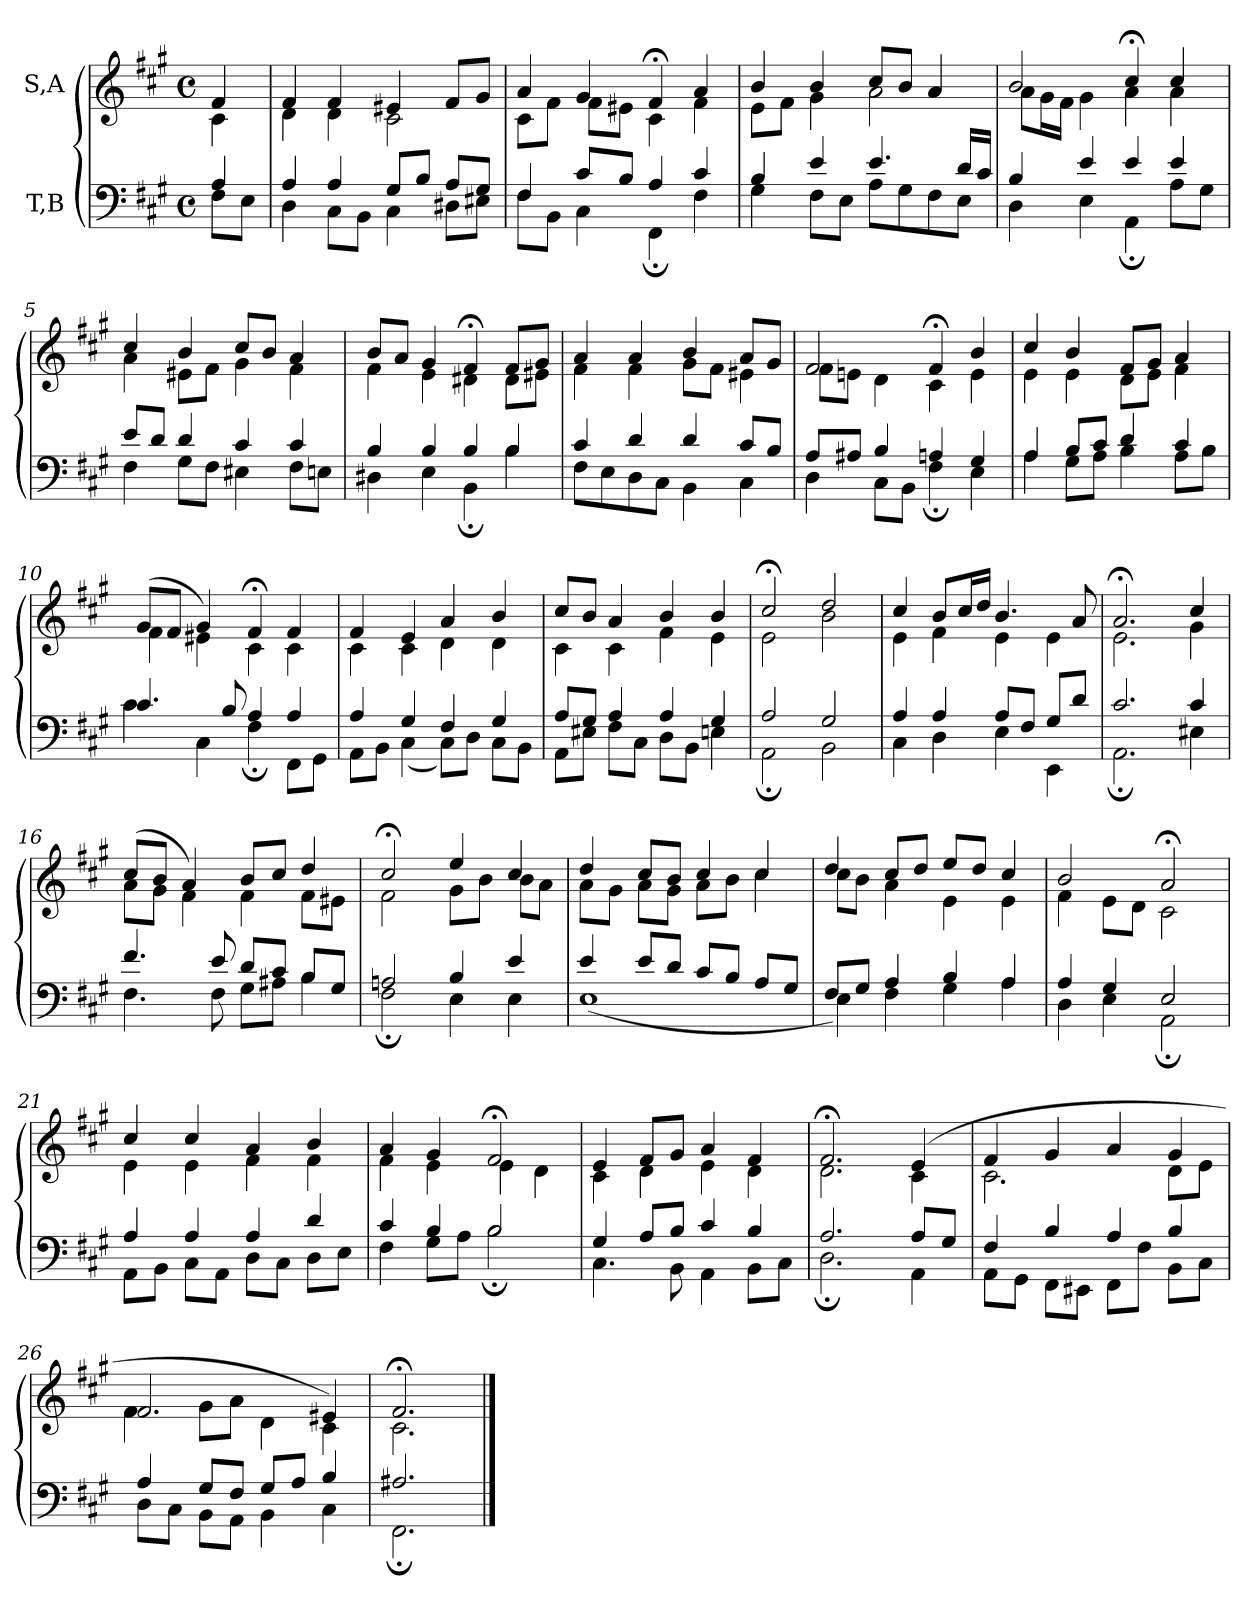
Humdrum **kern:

**kern	**kern
*part2	*part1
*staff2	*staff1
*I"T,B	*I"S,A
*clefF4	*clefG2
*k[f#c#g#]	*k[f#c#g#]
*M4/4	*M4/4
*met(c)	*met(c)
=	=
*^	*^
4A	8F#L	4f#	4c#
.	8EJ	.	.
=1	=1	=1	=1
4A	4D	4f#	4d
4A	8C#L	4f#	4d
.	8BBJ	.	.
8G#L	4C#	4e#X	2c#
8BJ	.	.	.
8AL	8D#XL	8f#L	.
8G#J	8E#XJ	8g#J	.
=2	=2	=2	=2
4F#	8F#L	4a	8c#L
.	8BBJ	.	8f#J
8c#L	4C#	4g#	8f#L
8BJ	.	.	8e#XJ
4A	4FF#;	4f#;<	4c#
4c#	4F#	4a	4f#
=3	=3	=3	=3
4B	4G#	4b	8eL
.	.	.	8f#J
4e	8F#L	4b	4g#
.	8EJ	.	.
4.e	8AL	8cc#L	2a
.	8G#	8bJ	.
.	8F#	4a	.
16dLL	8EJ	.	.
16c#JJ	.	.	.
=4	=4	=4	=4
4B	4D	2b	8aL
.	.	.	16g#L
.	.	.	16f#JJ
4e	4E	.	4g#
4e	4AA;	4cc#;<	4a
4e	8AL	4cc#	4a
.	8G#J	.	.
=5	=5	=5	=5
8eL	4F#	4cc#	4a
8dJ	.	.	.
4d	8G#L	4b	8e#XL
.	8F#J	.	8f#J
4c#	4E#X	8cc#L	4g#
.	.	8bJ	.
4c#	8F#L	4a	4f#
.	8EnJ	.	.
=6	=6	=6	=6
4B	4D#X	8bL	4f#
.	.	8aJ	.
4B	4E	4g#	4e
4B	4BB;	4f#;<	4d#X
4B	4B	8f#L	8d#L
.	.	8g#J	8e#XJ
=7	=7	=7	=7
4c#	8F#L	4a	4f#
.	8E	.	.
4d	8D	4a	4f#
.	8C#J	.	.
4d	4BB	4b	8g#L
.	.	.	8f#J
8c#L	4C#	8aL	4e#X
8BJ	.	8g#J	.
=8	=8	=8	=8
8AL	4D	2f#	8f#L
8A#XJ	.	.	8enJ
4B	8C#L	.	4d
.	8BBJ	.	.
4An	4F#;	4f#;<	4c#
4G#	4E	4b	4e
=9	=9	=9	=9
4A	4A	4cc#	4e
8BL	8G#L	4b	4e
8c#J	8AJ	.	.
4d	4B	8f#L	8dL
.	.	8g#J	8eJ
4c#	8AL	4a	4f#
.	8BJ	.	.
=10	=10	=10	=10
4.c#	4c#	(>8g#L	4f#
.	.	8f#J	.
.	4C#	4g#)	4e#X
8B	.	.	.
4A	4F#;	4f#;<	4c#
4A	8FF#L	4f#	4c#
.	8GG#J	.	.
=11	=11	=11	=11
4A	8AAL	4f#	4c#
.	8BBJ	.	.
4G#	(<4C#	4e	4c#
4F#	8C#L)	4a	4d
.	8DJ	.	.
4G#	8C#L	4b	4d
.	8BBJ	.	.
=12	=12	=12	=12
8AL	8AAL	8cc#L	4c#
8G#J	8E#XJ	8bJ	.
4A	8F#L	4a	4c#
.	8C#J	.	.
4A	8DL	4b	4f#
.	8BBJ	.	.
4G#	4En	4b	4e
=13	=13	=13	=13
2A	2AA;	2cc#;<	2e
2G#	2BB	2dd	2b
=14	=14	=14	=14
4A	4C#	4cc#	4e
4A	4D	8bL	4f#
.	.	16cc#L	.
.	.	16ddJJ	.
8AL	4E	4.b	4e
8F#J	.	.	.
8G#L	4EE	.	4e
8dJ	.	8a	.
=15	=15	=15	=15
2.c#	2.AA;	2.a;<	2.e
4c#	4E#X	4cc#	4g#
=16	=16	=16	=16
4.f#	4.F#	(>8cc#L	8aL
.	.	8bJ	8g#J
.	.	4a)	4f#
8e	8F#	.	.
8dL	8G#L	8bL	4f#
8c#J	8A#XJ	8cc#J	.
8BL	4B	4dd	8f#L
8G#J	.	.	8e#XJ
=17	=17	=17	=17
2An	2F#;	2cc#;<	2f#
4B	4E	4ee	8g#L
.	.	.	8bJ
4e	4E	4cc#	8bL
.	.	.	8aJ
=18	=18	=18	=18
4e	(<1E	4dd	8aL
.	.	.	8g#J
8eL	.	8cc#L	8aL
8dJ	.	8bJ	8g#J
8c#L	.	4cc#	8aL
8BJ	.	.	8bJ
8AL	.	4cc#	4cc#
8G#J	.	.	.
=19	=19	=19	=19
8F#L	4E)	4dd	8cc#L
8G#J	.	.	8bJ
4A	4F#	8cc#L	4a
.	.	8ddJ	.
4B	4G#	8eeL	4e
.	.	8ddJ	.
4A	4A	4cc#	4e
=20	=20	=20	=20
4A	4D	2b	4f#
4G#	4E	.	8eL
.	.	.	8dJ
2E	2AA;	2a;<	2c#
=21	=21	=21	=21
4A	8AAL	4cc#	4e
.	8BBJ	.	.
4A	8C#L	4cc#	4e
.	8AAJ	.	.
4A	8DL	4a	4f#
.	8C#J	.	.
4d	8DL	4b	4f#
.	8EJ	.	.
=22	=22	=22	=22
4c#	4F#	4a	4f#
4B	8G#L	4g#	4e
.	8AJ	.	.
2B	2B;	2f#;<	4e
.	.	.	4d
=23	=23	=23	=23
4G#	4.C#	4e	4c#
8AL	.	8f#L	4d
8BJ	8BB	8g#J	.
4c#	4AA	4a	4e
4B	8BBL	4f#	4d
.	8C#J	.	.
=24	=24	=24	=24
2.A	2.D;	2.f#;<	2.d
8AL	4AA	(>4e	4c#
8G#J	.	.	.
=25	=25	=25	=25
4F#	8AAL	4f#	2.c#
.	8GG#J	.	.
4B	8FF#L	4g#	.
.	8EE#XJ	.	.
4A	8FF#L	4a	.
.	8F#J	.	.
4B	8BBL	4g#	8dL
.	8C#J	.	8eJ
=26	=26	=26	=26
4A	8DL	2.f#	4f#
.	8C#J	.	.
8G#L	8BBL	.	8g#L
8F#J	8AAJ	.	8aJ
8G#L	4BB	.	4d
8AJ	.	.	.
4B	4C#	4e#X)	4c#
=1331	=1331	=1331	=1331
2.A#X	2.FF#;	2.f#;<	2.c#
*v	*v	*	*
*	*v	*v
==	==
*-	*-
